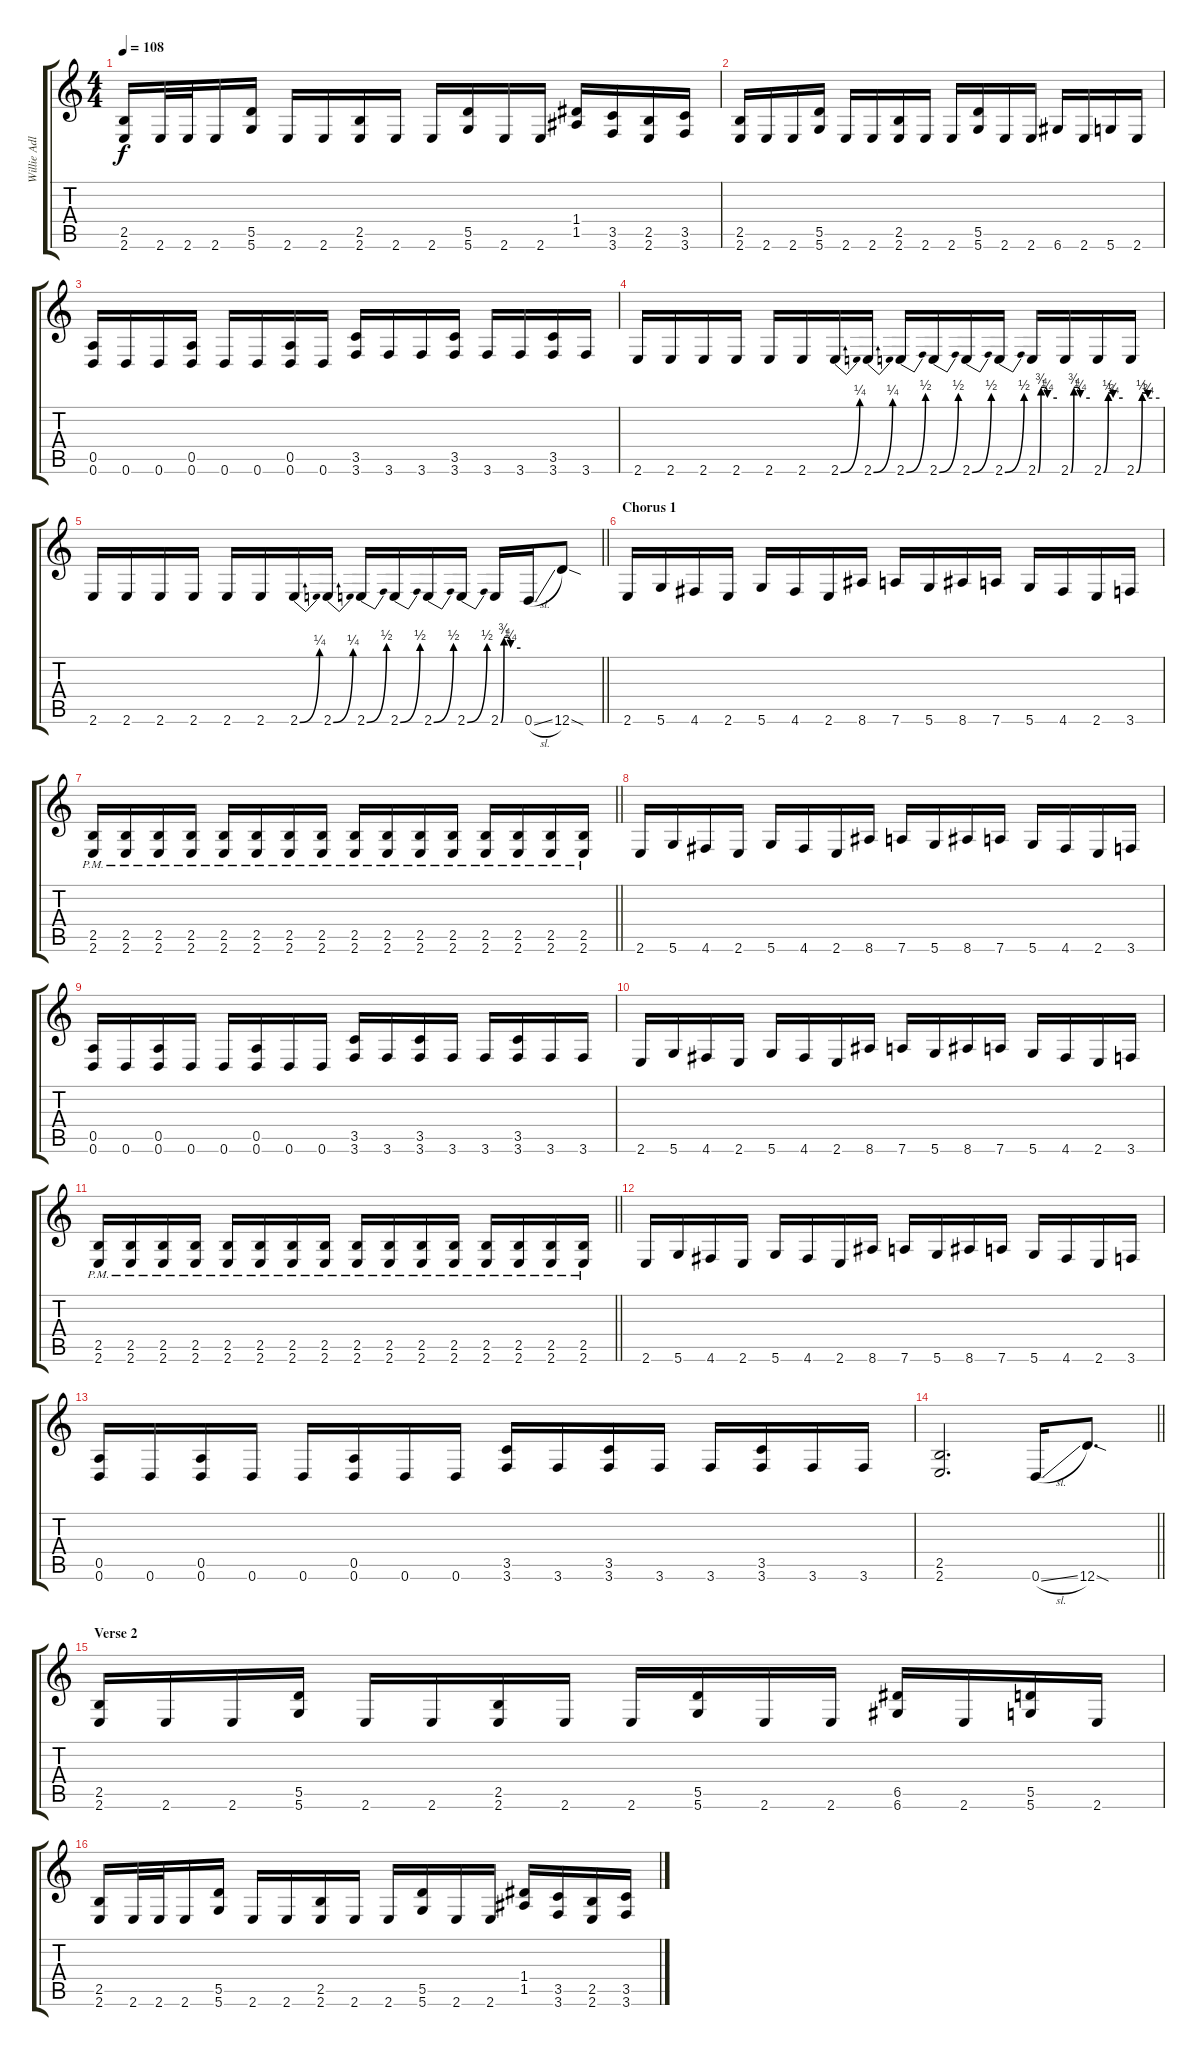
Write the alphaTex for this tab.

\track ("Willie Adler" "Willie Adl") {instrument distortionguitar}
\staff {score tabs}
\tuning (E4 B3 G3 D3 A2 D2) {hide}
\ts (4 4)
\tempo 108
\clef g2
\ks c
(2.5 2.6).16{dy f} 2.6.32 2.6.32 2.6.16 (5.5 5.6).16 2.6.16 2.6.16 (2.5 2.6).16 2.6.16 2.6.16 (5.5 5.6).16 2.6.16 2.6.16 (1.4 1.5).16 (3.5 3.6).16 (2.5 2.6).16 (3.5 3.6).16 |
(2.5 2.6).16 2.6.16 2.6.16 (5.5 5.6).16 2.6.16 2.6.16 (2.5 2.6).16 2.6.16 2.6.16 (5.5 5.6).16 2.6.16 2.6.16 6.6.16 2.6.16 5.6.16 2.6.16 |
(0.5 0.6).16 0.6.16 0.6.16 (0.5 0.6).16 0.6.16 0.6.16 (0.5 0.6).16 0.6.16 (3.5 3.6).16 3.6.16 3.6.16 (3.5 3.6).16 3.6.16 3.6.16 (3.5 3.6).16 3.6.16 |
2.6.16 2.6.16 2.6.16 2.6.16 2.6.16 2.6.16 2.6{be (bend 0 0 60 1)}.16 2.6{be (bend 0 0 60 1)}.16 2.6{be (bend 0 0 60 2)}.16 2.6{be (bend 0 0 60 2)}.16 2.6{be (bend 0 0 60 2)}.16 2.6{be (bend 0 0 60 2)}.16 2.6{be (custom 0 0 10 3 20 3 30 1 60 1)}.16 2.6{be (custom 0 0 10 3 20 3 30 1 60 1)}.16 2.6{be (custom 0 0 15 2 30 1 60 1)}.16 2.6{be (custom 0 0 15 2 30 1 60 1)}.16 |
\barLineRight lightlight
2.6.16 2.6.16 2.6.16 2.6.16 2.6.16 2.6.16 2.6{be (bend 0 0 60 1)}.16 2.6{be (bend 0 0 60 1)}.16 2.6{be (bend 0 0 60 2)}.16 2.6{be (bend 0 0 60 2)}.16 2.6{be (bend 0 0 60 2)}.16 2.6{be (bend 0 0 60 2)}.16 2.6{be (custom 0 0 10 3 20 3 30 1 60 1)}.16 0.6{sl}.16 12.6{sod}.8 |
\section ("" "Chorus 1")
2.6.16 5.6.16 4.6.16 2.6.16 5.6.16 4.6.16 2.6.16 8.6.16 7.6.16 5.6.16 8.6.16 7.6.16 5.6.16 4.6.16 2.6.16 3.6.16 |
\barLineRight lightlight
(2.5{pm} 2.6{pm}).16 (2.5{pm} 2.6{pm}).16 (2.5{pm} 2.6{pm}).16 (2.5{pm} 2.6{pm}).16 (2.5{pm} 2.6{pm}).16 (2.5{pm} 2.6{pm}).16 (2.5{pm} 2.6{pm}).16 (2.5{pm} 2.6{pm}).16 (2.5{pm} 2.6{pm}).16 (2.5{pm} 2.6{pm}).16 (2.5{pm} 2.6{pm}).16 (2.5{pm} 2.6{pm}).16 (2.5{pm} 2.6{pm}).16 (2.5{pm} 2.6{pm}).16 (2.5{pm} 2.6{pm}).16 (2.5{pm} 2.6{pm}).16 |
2.6.16 5.6.16 4.6.16 2.6.16 5.6.16 4.6.16 2.6.16 8.6.16 7.6.16 5.6.16 8.6.16 7.6.16 5.6.16 4.6.16 2.6.16 3.6.16 |
(0.5 0.6).16 0.6.16 (0.5 0.6).16 0.6.16 0.6.16 (0.5 0.6).16 0.6.16 0.6.16 (3.5 3.6).16 3.6.16 (3.5 3.6).16 3.6.16 3.6.16 (3.5 3.6).16 3.6.16 3.6.16 |
2.6.16 5.6.16 4.6.16 2.6.16 5.6.16 4.6.16 2.6.16 8.6.16 7.6.16 5.6.16 8.6.16 7.6.16 5.6.16 4.6.16 2.6.16 3.6.16 |
\barLineRight lightlight
(2.5{pm} 2.6{pm}).16 (2.5{pm} 2.6{pm}).16 (2.5{pm} 2.6{pm}).16 (2.5{pm} 2.6{pm}).16 (2.5{pm} 2.6{pm}).16 (2.5{pm} 2.6{pm}).16 (2.5{pm} 2.6{pm}).16 (2.5{pm} 2.6{pm}).16 (2.5{pm} 2.6{pm}).16 (2.5{pm} 2.6{pm}).16 (2.5{pm} 2.6{pm}).16 (2.5{pm} 2.6{pm}).16 (2.5{pm} 2.6{pm}).16 (2.5{pm} 2.6{pm}).16 (2.5{pm} 2.6{pm}).16 (2.5{pm} 2.6{pm}).16 |
2.6.16 5.6.16 4.6.16 2.6.16 5.6.16 4.6.16 2.6.16 8.6.16 7.6.16 5.6.16 8.6.16 7.6.16 5.6.16 4.6.16 2.6.16 3.6.16 |
(0.5 0.6).16 0.6.16 (0.5 0.6).16 0.6.16 0.6.16 (0.5 0.6).16 0.6.16 0.6.16 (3.5 3.6).16 3.6.16 (3.5 3.6).16 3.6.16 3.6.16 (3.5 3.6).16 3.6.16 3.6.16 |
\barLineRight lightlight
(2.5 2.6).2{d} 0.6{sl}.16 12.6{sod}.8{d} |
\section ("" "Verse 2")
(2.5 2.6).16 2.6.16 2.6.16 (5.5 5.6).16 2.6.16 2.6.16 (2.5 2.6).16 2.6.16 2.6.16 (5.5 5.6).16 2.6.16 2.6.16 (6.5 6.6).16 2.6.16 (5.5 5.6).16 2.6.16 |
(2.5 2.6).16 2.6.32 2.6.32 2.6.16 (5.5 5.6).16 2.6.16 2.6.16 (2.5 2.6).16 2.6.16 2.6.16 (5.5 5.6).16 2.6.16 2.6.16 (1.4 1.5).16 (3.5 3.6).16 (2.5 2.6).16 (3.5 3.6).16
